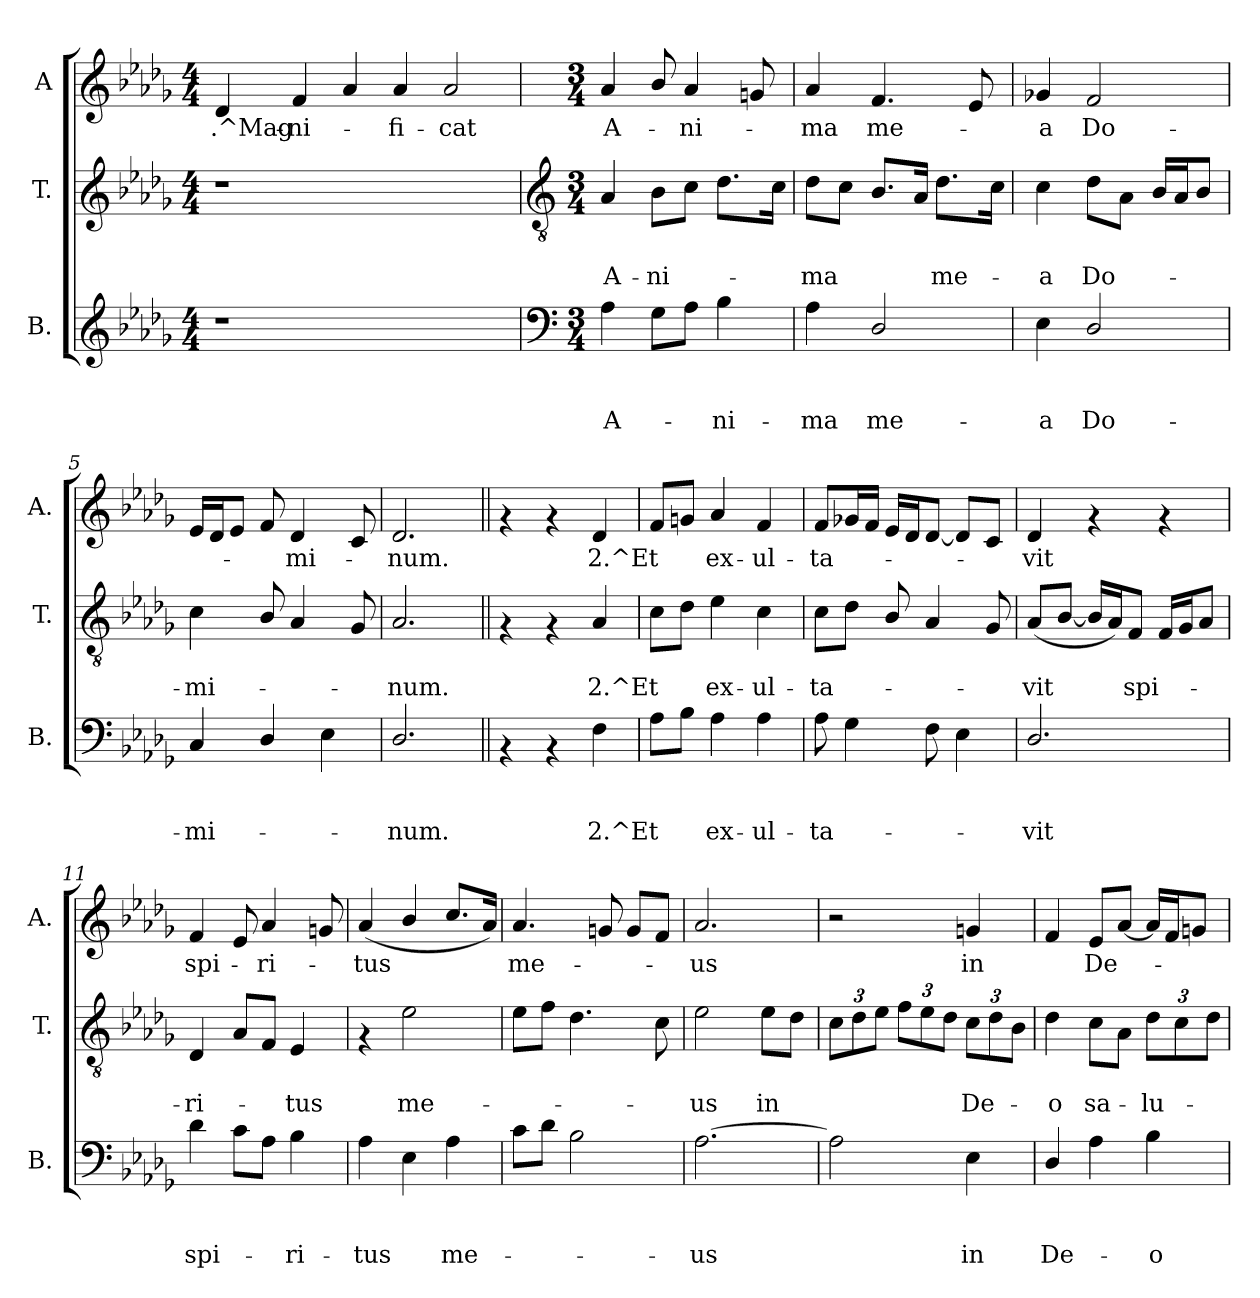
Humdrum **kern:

**kern	**text	**text	**text	**kern	**text	**text	**kern	**text
*part3	*part3	*part3	*part3	*part2	*part2	*part2	*part1	*part1
*staff3	*staff3	*staff3	*staff3	*staff2	*staff2	*staff2	*staff1	*staff1
*I"B.	*	*	*	*I"T.	*	*	*I"A	*
*I'B.	*	*	*	*I'T.	*	*	*I'A.	*
*clefG2	*	*	*	*clefG2	*	*	*clefG2	*
*k[b-e-a-d-g-]	*	*	*	*k[b-e-a-d-g-]	*	*	*k[b-e-a-d-g-]	*
*D-:	*	*	*	*D-:	*	*	*D-:	*
*M4/4	*	*	*	*M4/4	*	*	*M4/4	*
=1	=1	=1	=1	=1	=1	=1	=1	=1
!	!	!	!	!	!	!	!	!LO:LY:b:rj
1r	.	.	.	1r	.	.	4d-/	.^Mag-
!	!	!	!	!	!	!	!	!LO:LY:b:rj
.	.	.	.	.	.	.	4f/	-ni-
.	.	.	.	.	.	.	4a-/	.
!	!	!	!	!	!	!	!	!LO:LY:b:rj
.	.	.	.	.	.	.	4a-/	-fi-
!	!	!	!	!	!	!	!	!LO:LY:b:rj
2ryy	.	.	.	2ryy	.	.	2a-/	-cat
!!LO:LB:g=z
=2	=2	=2	=2	=2	=2	=2	=2	=2
*clefF4	*	*	*	*clefGv2	*	*	*	*
*M3/4	*	*	*	*M3/4	*	*	*M3/4	*
!	!	!	!LO:LY:b	!	!	!LO:LY:b	!	!LO:LY:b:rj
4A-\	.	.	A-	4A-/	.	A-	4a-/	A-
!	!	!	!	!	!	!LO:LY:b	!	!
8G-\L	.	.	.	8B-\L	.	-ni-	8b-/	.
!	!	!	!	!	!	!	!	!LO:LY:b:rj
8A-\J	.	.	.	8c\J	.	.	4a-/	-ni-
!	!	!	!LO:LY:b	!	!	!	!	!
4B-\	.	.	-ni-	8.d-\L	.	.	.	.
.	.	.	.	.	.	.	8gn/	.
.	.	.	.	16c\Jk	.	.	.	.
=3	=3	=3	=3	=3	=3	=3	=3	=3
!	!	!	!LO:LY:b	!	!	!LO:LY:b	!	!LO:LY:b:rj
4A-\	.	.	-ma	8d-\L	.	-ma	4a-/	-ma
.	.	.	.	8c\J	.	.	.	.
!	!	!	!LO:LY:b	!	!	!	!	!LO:LY:b:rj
2D-/	.	.	me-	8.B-/L	.	.	4.f/	me-
.	.	.	.	16A-/Jk	.	.	.	.
!	!	!	!	!	!	!LO:LY:b	!	!
.	.	.	.	8.d-\L	.	me-	.	.
.	.	.	.	.	.	.	8e-/	.
.	.	.	.	16c\Jk	.	.	.	.
=4	=4	=4	=4	=4	=4	=4	=4	=4
!	!	!	!LO:LY:b	!	!	!LO:LY:b	!	!LO:LY:b:rj
4E-\	.	.	-a	4c\	.	-a	4g-X/	-a
!	!	!	!LO:LY:b	!	!	!LO:LY:b	!	!LO:LY:b:rj
2D-/	.	.	Do-	8d-\L	.	Do-	2f/	Do-
.	.	.	.	8A-\J	.	.	.	.
.	.	.	.	16B-/LL	.	.	.	.
.	.	.	.	16A-/J	.	.	.	.
.	.	.	.	8B-/J	.	.	.	.
=5	=5	=5	=5	=5	=5	=5	=5	=5
!	!	!	!LO:LY:b	!	!	!LO:LY:b	!	!
4C/	.	.	-mi-	4c\	.	-mi-	16e-/LL	.
.	.	.	.	.	.	.	16d-/J	.
.	.	.	.	.	.	.	8e-/J	.
4D-/	.	.	.	8B-/	.	.	8f/	.
!	!	!	!	!	!	!	!	!LO:LY:b:rj
.	.	.	.	4A-/	.	.	4d-/	-mi-
4E-\	.	.	.	.	.	.	.	.
.	.	.	.	8G-/	.	.	8c/	.
=6	=6	=6	=6	=6	=6	=6	=6	=6
!	!	!	!LO:LY:b	!	!	!LO:LY:b	!	!LO:LY:b:rj
2.D-/	.	.	-num.	2.A-/	.	-num.	2.d-/	-num.
=7||	=7||	=7||	=7||	=7||	=7||	=7||	=7||	=7||
4rAA	.	.	.	4rF	.	.	4rf	.
4rAA	.	.	.	4rF	.	.	4rf	.
!	!	!	!LO:LY:b	!	!	!LO:LY:b	!	!LO:LY:b:rj
4F\	.	.	2.^Et	4A-/	.	2.^Et	4d-/	2.^Et
!!LO:LB:g=z
=8	=8	=8	=8	=8	=8	=8	=8	=8
8A-\L	.	.	.	8c\L	.	.	8f/L	.
8B-\J	.	.	.	8d-\J	.	.	8gn/J	.
!	!	!	!LO:LY:b	!	!	!LO:LY:b	!	!LO:LY:b:rj
4A-\	.	.	ex-	4e-\	.	ex-	4a-/	ex-
!	!	!	!LO:LY:b	!	!	!LO:LY:b	!	!LO:LY:b:rj
4A-\	.	.	-ul-	4c\	.	-ul-	4f/	-ul-
=9	=9	=9	=9	=9	=9	=9	=9	=9
!	!	!	!LO:LY:b	!	!	!LO:LY:b	!	!LO:LY:b:rj
8A-\	.	.	-ta-	8c\L	.	-ta-	8f/L	-ta-
4G-\	.	.	.	8d-\J	.	.	16g-X/L	.
.	.	.	.	.	.	.	16f/JJ	.
.	.	.	.	8B-/	.	.	16e-/LL	.
.	.	.	.	.	.	.	16d-/J	.
8F\	.	.	.	4A-/	.	.	[<8d-/J	.
4E-\	.	.	.	.	.	.	8d-/L]	.
.	.	.	.	8G-/	.	.	8c/J	.
=10	=10	=10	=10	=10	=10	=10	=10	=10
!	!	!	!LO:LY:b	!	!	!LO:LY:b	!	!LO:LY:b:rj
2.D-/	.	.	-vit	(<8A-/L	.	-vit	4d-/	-vit
.	.	.	.	[<8B-/J	.	.	.	.
.	.	.	.	16B-/LL]	.	.	4rf	.
.	.	.	.	16A-/J)	.	.	.	.
!	!	!	!	!	!	!LO:LY:b	!	!
.	.	.	.	8F/J	.	spi-	.	.
.	.	.	.	16F/LL	.	.	4rf	.
.	.	.	.	16G-/J	.	.	.	.
.	.	.	.	8A-/J	.	.	.	.
=11	=11	=11	=11	=11	=11	=11	=11	=11
!	!	!	!LO:LY:b	!	!	!LO:LY:b	!	!LO:LY:b:rj
4d-\	.	.	spi-	4D-/	.	-ri-	4f/	spi-
8c\L	.	.	.	8A-/L	.	.	8e-/	.
!	!	!	!	!	!	!	!	!LO:LY:b:rj
8A-\J	.	.	.	8F/J	.	.	4a-/	-ri-
!	!	!	!LO:LY:b	!	!	!LO:LY:b	!	!
4B-\	.	.	-ri-	4E-/	.	-tus	.	.
.	.	.	.	.	.	.	8gn/	.
=12	=12	=12	=12	=12	=12	=12	=12	=12
!	!	!	!LO:LY:b	!	!	!	!	!LO:LY:b:rj
4A-\	.	.	-tus	4rF	.	.	(<4a-/	-tus
!	!	!	!	!	!	!LO:LY:b	!	!
4E-\	.	.	.	2e-\	.	me-	4b-/	.
!	!	!	!LO:LY:b	!	!	!	!	!
4A-\	.	.	me-	.	.	.	8.cc/L	.
.	.	.	.	.	.	.	16a-/Jk)	.
!!LO:PB:g=z
=13	=13	=13	=13	=13	=13	=13	=13	=13
!	!	!	!	!	!	!	!	!LO:LY:b:rj
8c\L	.	.	.	8e-\L	.	.	4.a-/	me-
8d-\J	.	.	.	8f\J	.	.	.	.
2B-\	.	.	.	4.d-\	.	.	.	.
.	.	.	.	.	.	.	8gn/	.
.	.	.	.	.	.	.	8g/L	.
.	.	.	.	8c\	.	.	8f/J	.
=14	=14	=14	=14	=14	=14	=14	=14	=14
!	!	!	!LO:LY:b	!	!	!LO:LY:b	!	!LO:LY:b:rj
[>2.A-\	.	.	-us	2e-\	.	-us	2.a-/	-us
!	!	!	!	!	!	!LO:LY:b	!	!
.	.	.	.	8e-\L	.	in	.	.
.	.	.	.	8d-\J	.	.	.	.
=15	=15	=15	=15	=15	=15	=15	=15	=15
*	*	*	*	*Xbrackettup	*	*	*	*
2A-\]	.	.	.	12c\L	.	.	2r	.
.	.	.	.	12d-\	.	.	.	.
.	.	.	.	12e-\J	.	.	.	.
.	.	.	.	12f\L	.	.	.	.
.	.	.	.	12e-\	.	.	.	.
.	.	.	.	12d-\J	.	.	.	.
!	!	!	!LO:LY:b	!	!	!LO:LY:b	!	!LO:LY:b:rj
4E-\	.	.	in	12c\L	.	De-	4gn/	in
.	.	.	.	12d-\	.	.	.	.
.	.	.	.	12B-\J	.	.	.	.
=16	=16	=16	=16	=16	=16	=16	=16	=16
!	!	!	!LO:LY:b	!	!	!LO:LY:b	!	!
4D-/	.	.	De-	4d-\	.	-o	4f/	.
!	!	!	!	!	!	!LO:LY:b	!	!LO:LY:b:rj
4A-\	.	.	.	8c\L	.	sa-	8e-/L	De-
.	.	.	.	8A-\J	.	.	[<8a-/J	.
!	!	!	!LO:LY:b	!	!	!LO:LY:b	!	!
4B-\	.	.	-o	12d-\L	.	-lu-	16a-/LL]	.
.	.	.	.	.	.	.	16f/J	.
.	.	.	.	12c\	.	.	.	.
.	.	.	.	.	.	.	8gn/J	.
.	.	.	.	12d-\J	.	.	.	.
=	=	=	=	=	=	=	=	=
*-	*-	*-	*-	*-	*-	*-	*-	*-
